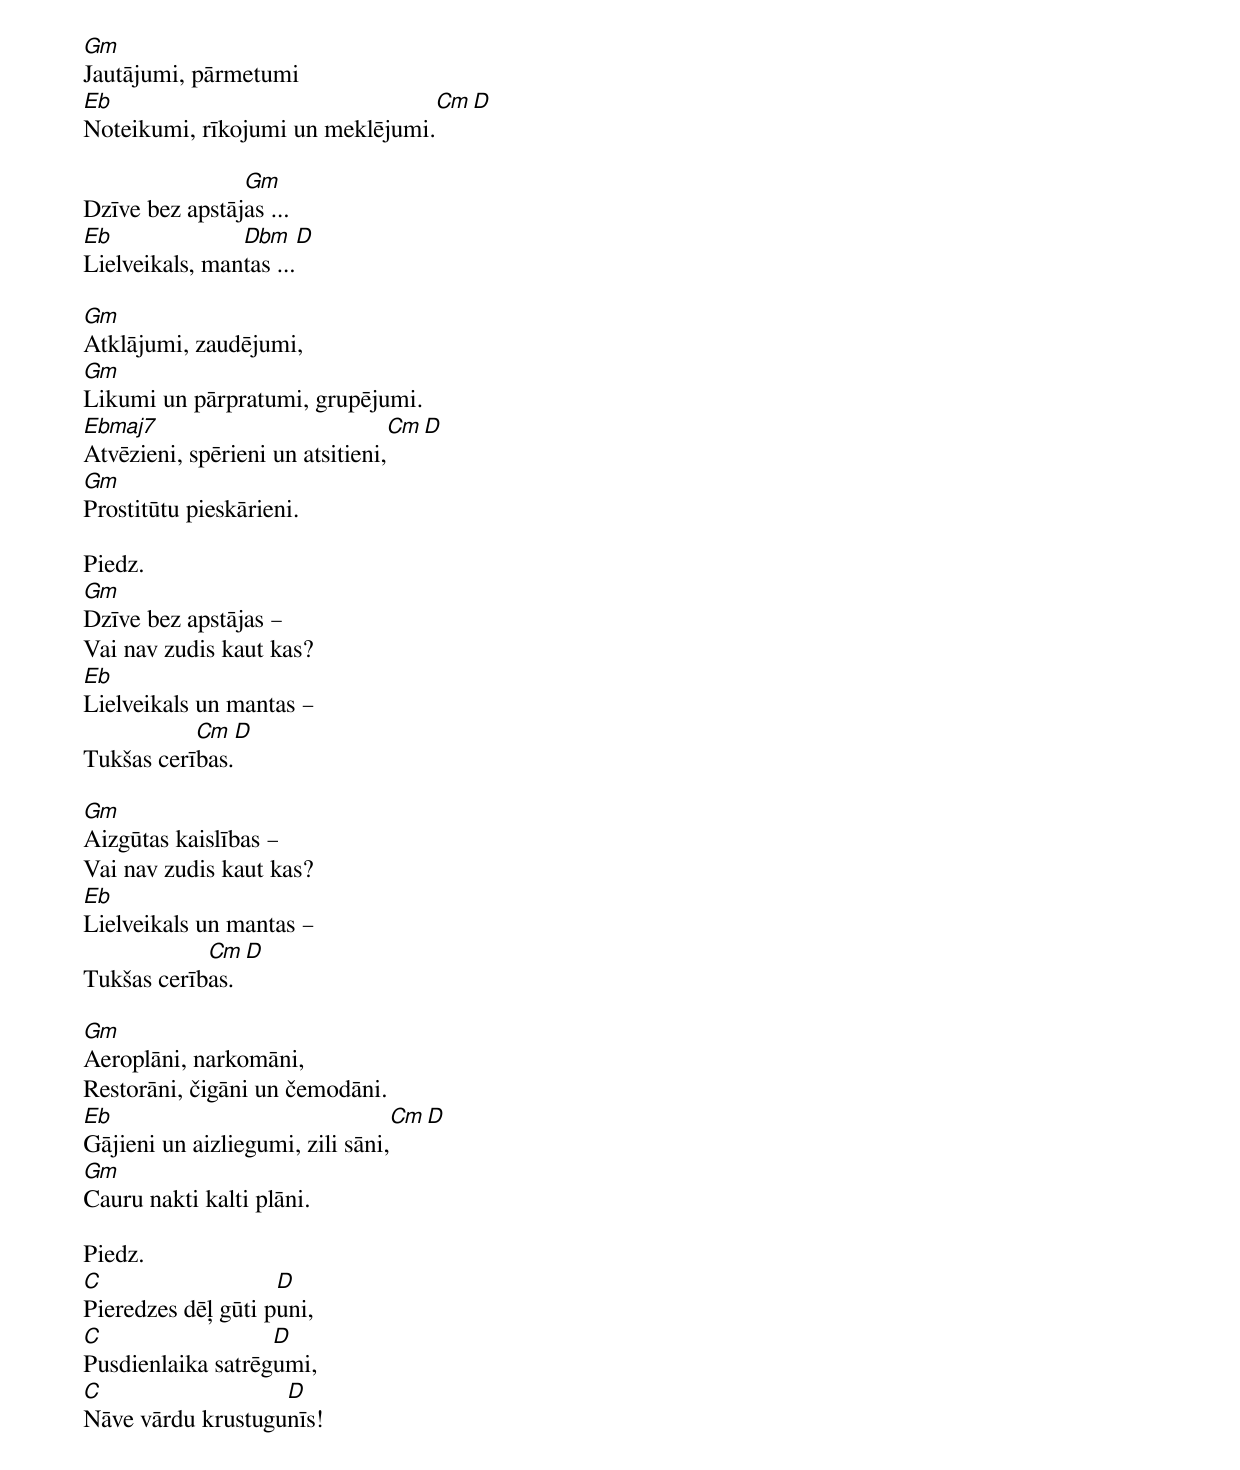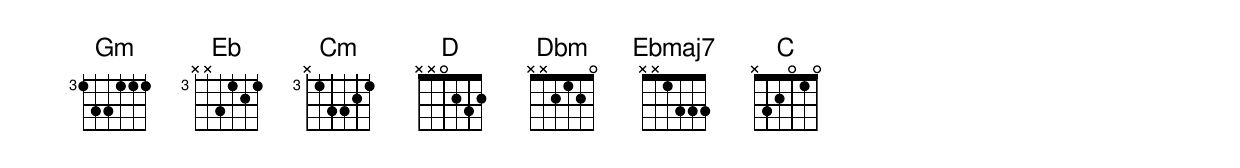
Gm
Jautājumi, pārmetumi
Eb                                         Cm      D
Noteikumi, rīkojumi un meklējumi.

                Gm
Dzīve bez apstājas ...
Eb              Dbm         D
Lielveikals, mantas ...

Gm
Atklājumi, zaudējumi,
Gm
Likumi un pārpratumi, grupējumi.
Ebmaj7                           Cm       D
Atvēzieni, spērieni un atsitieni,
Gm
Prostitūtu pieskārieni.

Piedz.
Gm
Dzīve bez apstājas –
Vai nav zudis kaut kas?
Eb
Lielveikals un mantas –
           Cm         D
Tukšas cerības.

Gm
Aizgūtas kaislības –
Vai nav zudis kaut kas?
Eb
Lielveikals un mantas –
            Cm       D
Tukšas cerības.

Gm
Aeroplāni, narkomāni,
Restorāni, čigāni un čemodāni.
Eb                                     Cm   D
Gājieni un aizliegumi, zili sāni,
Gm
Cauru nakti kalti plāni.

Piedz.
C                   D
Pieredzes dēļ gūti puni,
C                  D
Pusdienlaika satrēgumi,
C                  D
Nāve vārdu krustugunīs!
